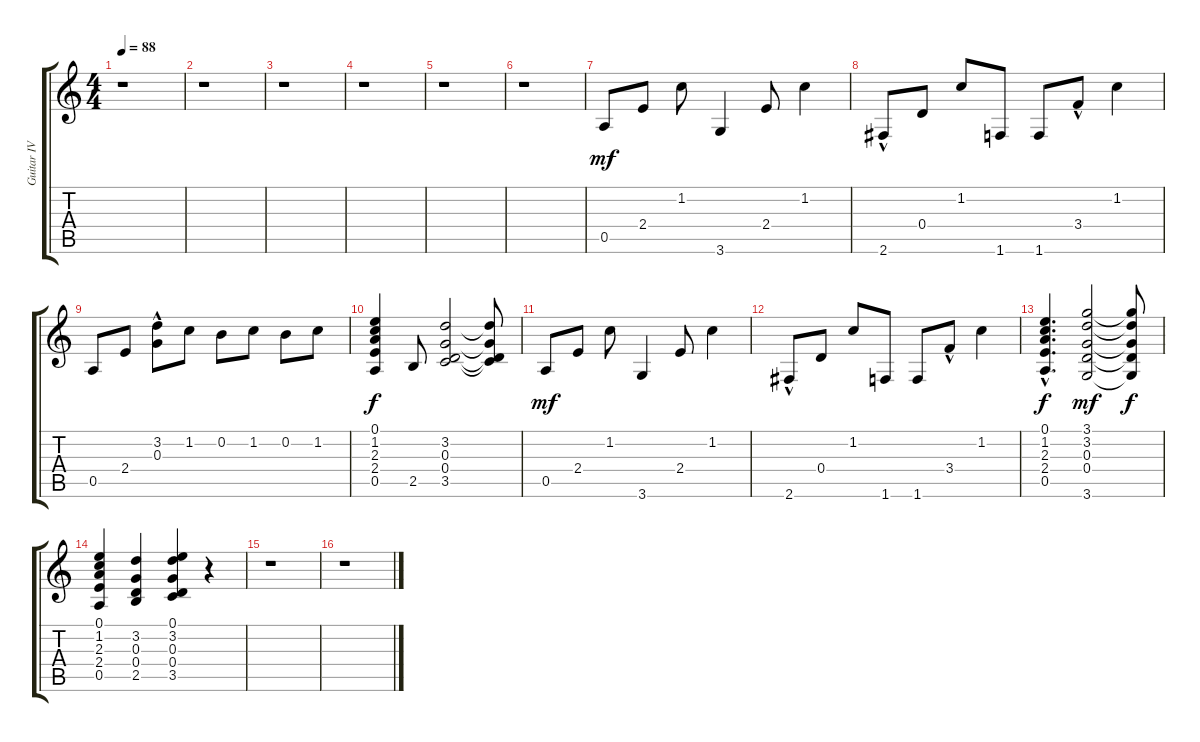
\track ("Guitar IV" "Guitar IV") {instrument electricguitarclean}
\staff {score tabs}
\tuning (E4 B3 G3 D3 A2 E2) {hide}
\ts (4 4)
\tempo 88
\clef g2
\ks c
r.1{dy mf} |
r.1 |
r.1 |
r.1 |
r.1 |
r.1 |
0.5.8 2.4.8 1.2.8 3.6.4 2.4.8 1.2.4 |
2.6{hac}.8 0.4.8 1.2.8 1.6.8 1.6.8 3.4{hac}.8 1.2.4 |
0.5.8 2.4.8 (3.2 0.3{hac}).8 1.2.8 0.2.8 1.2.8 0.2.8 1.2.8 |
(0.1 1.2 2.3 2.4 0.5).4{dy f} 2.5.8 (3.2 0.3 0.4 3.5).2 (3.2{t} 0.3{t} 0.4{t} 3.5{t}).8 |
0.5.8{dy mf} 2.4.8 1.2.8 3.6.4 2.4.8 1.2.4 |
2.6{hac}.8 0.4.8 1.2.8 1.6.8 1.6.8 3.4{hac}.8 1.2.4 |
(0.1{hac} 1.2{hac} 2.3{hac} 2.4{hac} 0.5{hac}).4{d dy f} (3.1 3.2 0.3 0.4 3.6).2{dy mf} (3.1{t} 3.2{t} 0.3{t} 0.4{t} 3.6{t}).8{dy f} |
(0.1 1.2 2.3 2.4 0.5).4 (3.2 0.3 0.4 2.5).4 (0.1 3.2 0.3 0.4 3.5).4 r.4 |
r.1 |
r.1
